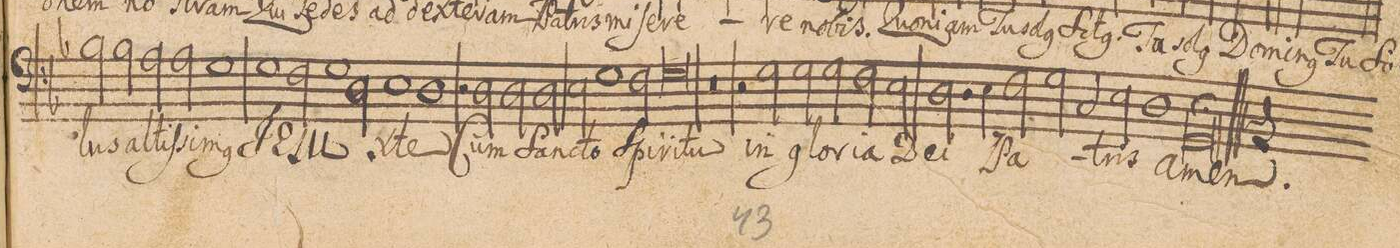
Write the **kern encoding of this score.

**kern	**text
*I"BASSVS.	*
*clefF4	*
*k[b-]	*
*met(C|)	*
*M2/1	*
2B-\	-lus
2B-\	al-
=85-	=85-
2A\	-tiſ-
2A\	-si-
1G	-m(us)
=86-	=86-
1G	JE-
2F\	-SU
1G	.
=87-	=87-
2D\	X-
1E	.
=88-	=88-
1D	-te
2r	.
2D\	Cum
=89-	=89-
2D\	San-
2D\	-cto
2E\	Spi-
1G	.
=90-	=90-
2F\	-ri-
0G	-tu
=91-	=91-
0r	.
=92-	=92-
2r	.
2G\	in
=93-	=93-
2G\	glo-
2G\	-ri-
2F\	-a
2E\	De-
=94-	=94-
2.D\	-i
4E\	.
2F\	Pa-
2G\	.
=95-	=95-
2C/	.
2E\	-tris
1D	A-
=96-	=96-
0GGl;	-men.
==	==
*-	*-
